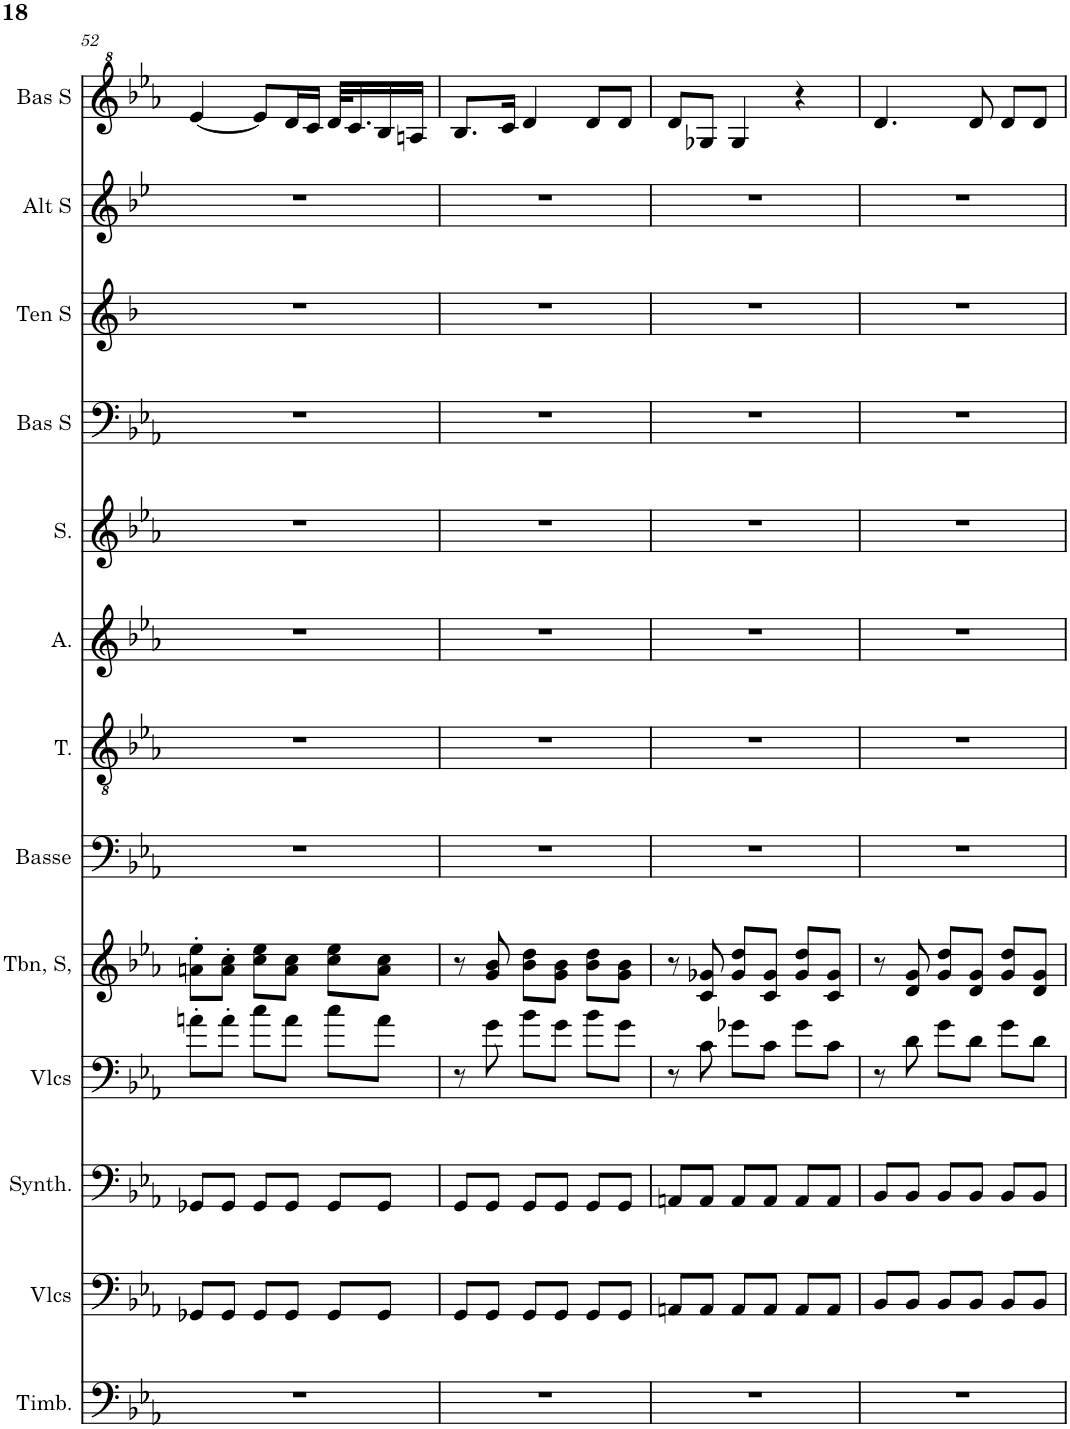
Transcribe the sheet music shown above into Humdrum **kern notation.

**kern	**kern	**kern	**kern	**kern	**kern	**kern	**kern	**kern	**kern	**kern	**kern	**kern
*part13	*part12	*part11	*part10	*part9	*part8	*part7	*part6	*part5	*part4	*part3	*part2	*part1
*staff13	*staff12	*staff11	*staff10	*staff9	*staff8	*staff7	*staff6	*staff5	*staff4	*staff3	*staff2	*staff1
*I"Timbales, Staff-1	*I"Violoncelles, D'Bass/Strings, etc	*I"Synthétiseur d'instruments à cordes, Synth strings, etc	*I"Violoncelles, Synth strings 2	*I"Trombone Soprano, 1st violins	*I"Basse	*I"Ténor	*I"Alto	*I"Soprano	*I"Basse Solo	*I"Tenor Solo	*I"Alto Solo	*I"Soprano Solo
*I'Timb.	*I'Vlcs	*I'Synth.	*I'Vlcs	*I'Tbn, S,	*I'Basse	*I'T.	*I'A.	*I'S.	*I'Bas S	*I'Ten S	*I'Alt S	*
!!LO:PB:g=z
*clefF4	*clefF4	*clefF4	*clefF4	*clefG2	*clefF4	*clefGv2	*clefG2	*clefG2	*clefF4	*clefG2	*clefG2	*clefG^2
*	*	*	*	*	*	*	*	*	*	*Trd8c14	*Trd4c7	*
*k[b-e-a-]	*k[b-e-a-]	*k[b-e-a-]	*k[b-e-a-]	*k[b-e-a-]	*k[b-e-a-]	*k[b-e-a-]	*k[b-e-a-]	*k[b-e-a-]	*k[b-e-a-]	*k[b-]	*k[b-e-]	*k[b-e-a-]
*M3/4	*M3/4	*M3/4	*M3/4	*M3/4	*M3/4	*M3/4	*M3/4	*M3/4	*M3/4	*M3/4	*M3/4	*M3/4
=52	=52	=52	=52	=52	=52	=52	=52	=52	=52	=52	=52	=52
2.r	8GG-X/L	8GG-X/L	8an'\L	8an\' 8ee-\'L	2.r	2.r	2.r	2.r	2.r	2.r	2.r	[4ee-/
.	8GG-/J	8GG-/J	8a'\J	8a\' 8cc\'J	.	.	.	.	.	.	.	.
.	8GG-/L	8GG-/L	8cc\L	8cc\ 8ee-\L	.	.	.	.	.	.	.	8ee-/L]
.	8GG-/J	8GG-/J	8a\J	8a\ 8cc\J	.	.	.	.	.	.	.	16dd/L
.	.	.	.	.	.	.	.	.	.	.	.	16cc/JJ
.	8GG-/L	8GG-/L	8cc\L	8cc\ 8ee-\L	.	.	.	.	.	.	.	32dd/KLL
.	.	.	.	.	.	.	.	.	.	.	.	16.cc/
.	8GG-/J	8GG-/J	8a\J	8a\ 8cc\J	.	.	.	.	.	.	.	16b-/
.	.	.	.	.	.	.	.	.	.	.	.	16an/JJ
=53	=53	=53	=53	=53	=53	=53	=53	=53	=53	=53	=53	=53
2.r	8GG/L	8GG/L	8r	8r	2.r	2.r	2.r	2.r	2.r	2.r	2.r	8.b-/L
.	8GG/J	8GG/J	8g\	8g/ 8b-/	.	.	.	.	.	.	.	.
.	.	.	.	.	.	.	.	.	.	.	.	16cc/Jk
.	8GG/L	8GG/L	8b-\L	8b-\ 8dd\L	.	.	.	.	.	.	.	4dd/
.	8GG/J	8GG/J	8g\J	8g\ 8b-\J	.	.	.	.	.	.	.	.
.	8GG/L	8GG/L	8b-\L	8b-\ 8dd\L	.	.	.	.	.	.	.	8dd/L
.	8GG/J	8GG/J	8g\J	8g\ 8b-\J	.	.	.	.	.	.	.	8dd/J
=54	=54	=54	=54	=54	=54	=54	=54	=54	=54	=54	=54	=54
2.r	8AAn/L	8AAn/L	8r	8r	2.r	2.r	2.r	2.r	2.r	2.r	2.r	8dd/L
.	8AA/J	8AA/J	8c\	8c/ 8g-X/	.	.	.	.	.	.	.	8g-X/J
.	8AA/L	8AA/L	8g-X\L	8g-/ 8dd/L	.	.	.	.	.	.	.	4g-/
.	8AA/J	8AA/J	8c\J	8c/ 8g-/J	.	.	.	.	.	.	.	.
.	8AA/L	8AA/L	8g-\L	8g-/ 8dd/L	.	.	.	.	.	.	.	4r
.	8AA/J	8AA/J	8c\J	8c/ 8g-/J	.	.	.	.	.	.	.	.
=55	=55	=55	=55	=55	=55	=55	=55	=55	=55	=55	=55	=55
2.r	8BB-/L	8BB-/L	8r	8r	2.r	2.r	2.r	2.r	2.r	2.r	2.r	4.dd/
.	8BB-/J	8BB-/J	8d\	8d/ 8g/	.	.	.	.	.	.	.	.
.	8BB-/L	8BB-/L	8g\L	8g/ 8dd/L	.	.	.	.	.	.	.	.
.	8BB-/J	8BB-/J	8d\J	8d/ 8g/J	.	.	.	.	.	.	.	8dd/
.	8BB-/L	8BB-/L	8g\L	8g/ 8dd/L	.	.	.	.	.	.	.	8dd/L
.	8BB-/J	8BB-/J	8d\J	8d/ 8g/J	.	.	.	.	.	.	.	8dd/J
=	=	=	=	=	=	=	=	=	=	=	=	=
*-	*-	*-	*-	*-	*-	*-	*-	*-	*-	*-	*-	*-
